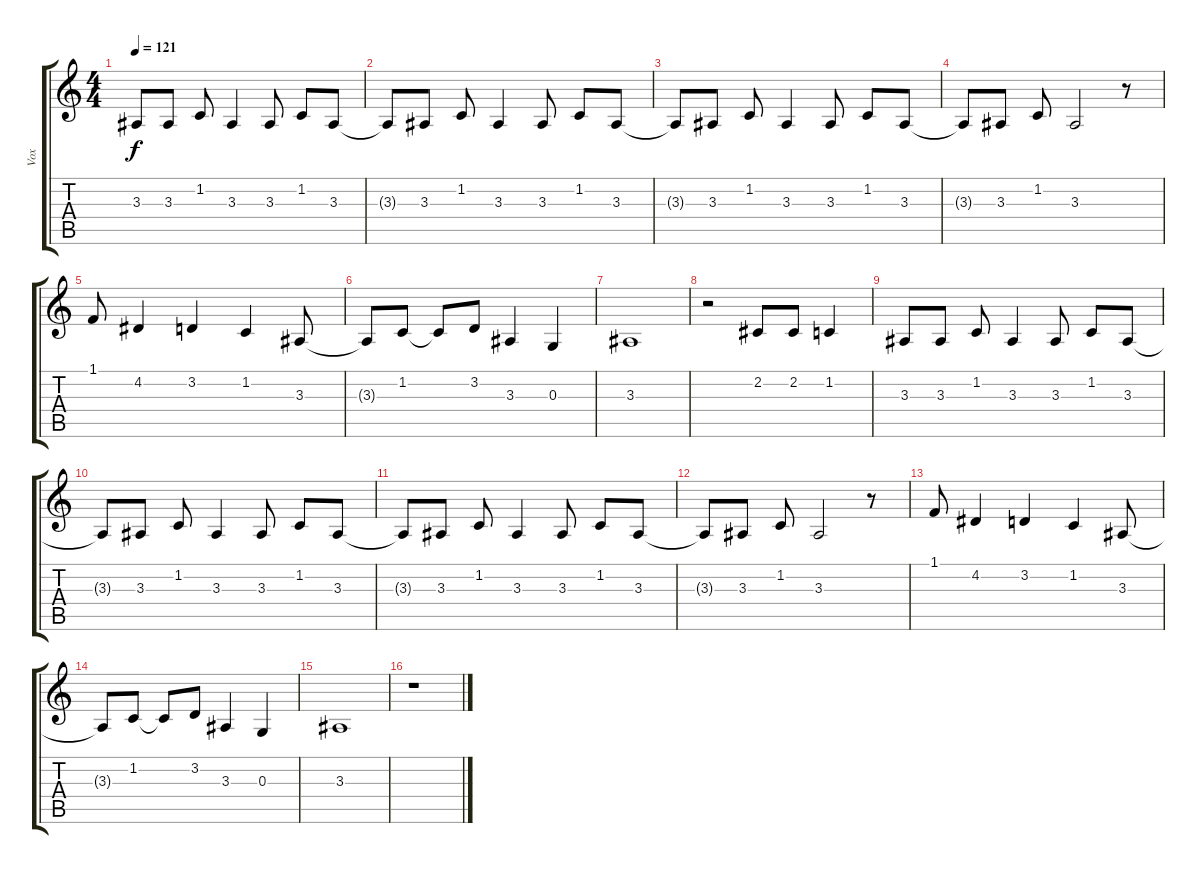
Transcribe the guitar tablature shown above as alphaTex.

\track ("Vox" "Vox") {instrument bassoon}
\staff {score tabs}
\tuning (E4 B3 G3 D3 A2 E2) {hide}
\ts (4 4)
\tempo 121
\clef g2
\ks c
3.3.8{dy f} 3.3.8 1.2.8 3.3.4 3.3.8 1.2.8 3.3.8 |
3.3{t}.8 3.3.8 1.2.8 3.3.4 3.3.8 1.2.8 3.3.8 |
3.3{t}.8 3.3.8 1.2.8 3.3.4 3.3.8 1.2.8 3.3.8 |
3.3{t}.8 3.3.8 1.2.8 3.3.2 r.8 |
1.1.8 4.2.4 3.2.4 1.2.4 3.3.8 |
3.3{t}.8 1.2.8 1.2{t}.8 3.2.8 3.3.4 0.3.4 |
3.3.1 |
r.2 2.2.8 2.2.8 1.2.4 |
3.3.8 3.3.8 1.2.8 3.3.4 3.3.8 1.2.8 3.3.8 |
3.3{t}.8 3.3.8 1.2.8 3.3.4 3.3.8 1.2.8 3.3.8 |
3.3{t}.8 3.3.8 1.2.8 3.3.4 3.3.8 1.2.8 3.3.8 |
3.3{t}.8 3.3.8 1.2.8 3.3.2 r.8 |
1.1.8 4.2.4 3.2.4 1.2.4 3.3.8 |
3.3{t}.8 1.2.8 1.2{t}.8 3.2.8 3.3.4 0.3.4 |
3.3.1 |
r.1
